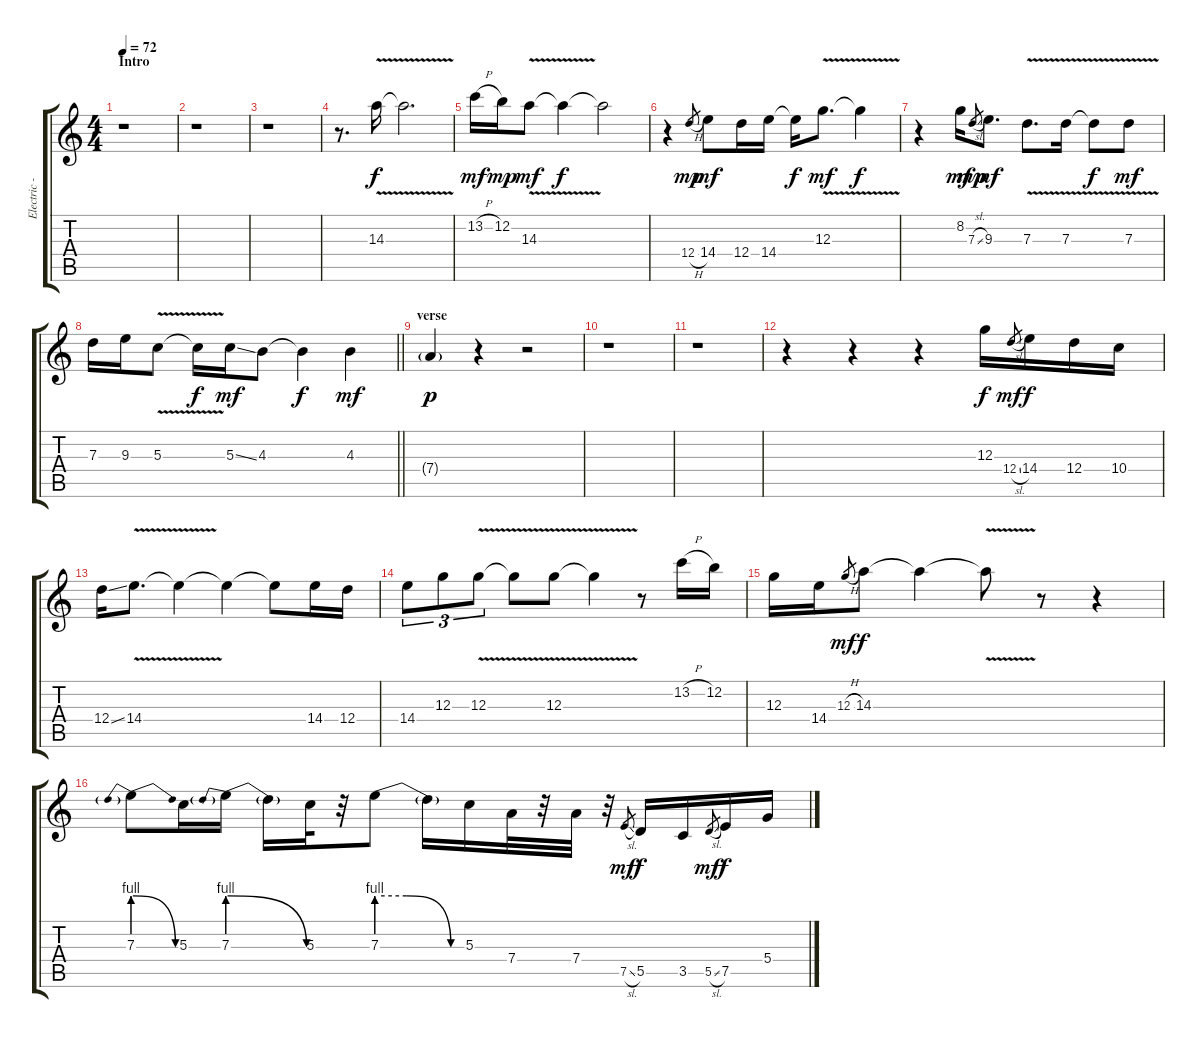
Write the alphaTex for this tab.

\track ("Electric - Santana" "Electric -") {instrument overdrivenguitar}
\staff {score tabs}
\tuning (E4 B3 G3 D3 A2 E2) {hide}
\ts (4 4)
\section ("" "Intro")
\tempo 72
\clef g2
\ks c
r.1{dy f instrument overdrivenguitar} |
r.1 |
r.1 |
r.8{d volume 0} 14.3{v}.16{volume 14} 14.3{t}.2{d} |
13.2{h}.16{dy mf} 12.2.16{dy mp} 14.3{v}.8{dy mf} 14.3{t}.4{dy f} 14.3{t}.2 |
r.4 12.4{h}.8{gr dy mp} 14.4.8{dy mf} 12.4.16 14.4.16 14.4{t}.16{dy f} 12.3{v}.8{d dy mf} 12.3{t}.4{dy f} |
r.4 8.2.16{dy mf} 7.3{sl}.8{gr dy mp} 9.3.8{d dy mf} 7.3{v}.8{d} 7.3{v}.16 7.3{t}.8{dy f} 7.3{v}.8{dy mf} |
\barLineRight lightlight
7.3.16 9.3.16 5.3{v}.8 5.3{t}.16{dy f} 5.3{ss}.16{dy mf} 4.3.8 4.3{t}.4{dy f} 4.3.4{dy mf} |
\section ("" "verse")
7.4{g}.4{dy p} r.4 r.2 |
r.1 |
r.1 |
r.4 r.4 r.4 12.3.16{dy f} 12.4{sl}.8{gr dy mf} 14.4.16{dy f} 12.4.16 10.4.16 |
12.4{ss}.16 14.4{v}.8{d} 14.4{t}.4 14.4{t}.4 14.4{t}.8 14.4.16 12.4.16 |
14.4.8{tu (3 2)} 12.3.8{tu (3 2)} 12.3{v}.8{tu (3 2)} 12.3{t}.8 12.3{v}.8 12.3{t}.4 r.8 13.2{h}.16 12.2.16 |
12.3.16 14.4.16 12.3{h}.8{gr dy mf} 14.3.8{dy f} 14.3{t}.4 14.3{v t}.8 r.8 r.4 |
7.3{be (prebendrelease 0 4 60 0)}.8 5.3.16 7.3{be (prebendrelease 0 4 60 0)}.16 7.3{t}.16 5.3.32 r.32 7.3{be (custom 0 4 20 4 50 0 60 0)}.8 7.3{t}.16 5.3.16 7.4.32 r.32 7.4.32 r.32 7.5{sl}.8{gr dy mf} 5.5.16{dy f} 3.5.16 5.5{sl}.8{gr dy mf} 7.5.16{dy f} 5.4.16
